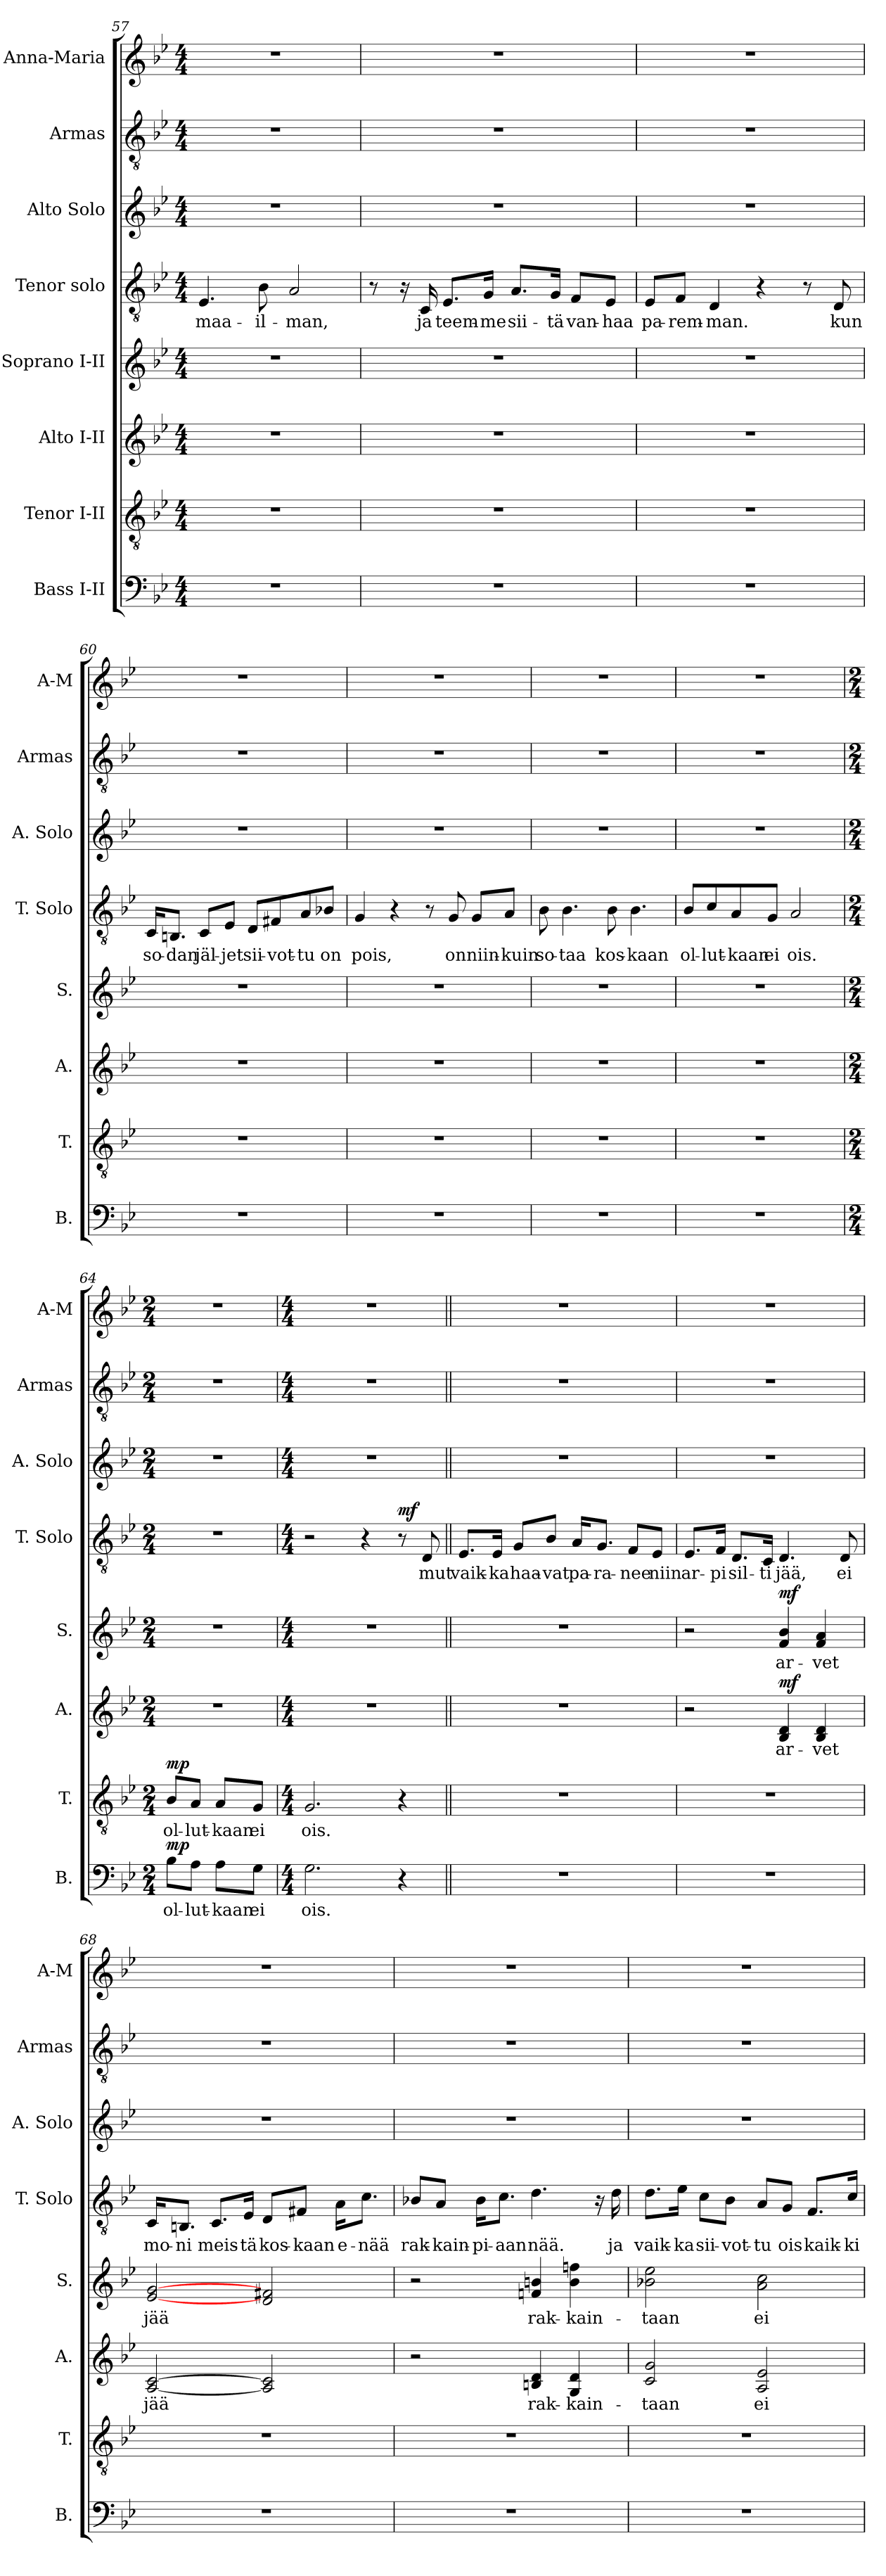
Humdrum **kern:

**kern	**text	**dynam	**kern	**text	**dynam	**kern	**text	**dynam	**kern	**text	**dynam	**kern	**text	**dynam	**kern	**kern	**kern
*part8	*part8	*part8	*part7	*part7	*part7	*part6	*part6	*part6	*part5	*part5	*part5	*part4	*part4	*part4	*part3	*part2	*part1
*staff8	*staff8	*staff8	*staff7	*staff7	*staff7	*staff6	*staff6	*staff6	*staff5	*staff5	*staff5	*staff4	*staff4	*staff4	*staff3	*staff2	*staff1
*I"Bass I-II	*	*	*I"Tenor I-II	*	*	*I"Alto I-II	*	*	*I"Soprano I-II	*	*	*I"Tenor solo	*	*	*I"Alto Solo	*I"Armas	*I"Anna-Maria
*I'B.	*	*	*I'T.	*	*	*I'A.	*	*	*I'S.	*	*	*I'T. Solo	*	*	*I'A. Solo	*I'Armas	*I'A-M
*clefF4	*	*	*clefGv2	*	*	*clefG2	*	*	*clefG2	*	*	*clefGv2	*	*	*clefG2	*clefGv2	*clefG2
*	*	*	*ITrd7c12	*	*	*	*	*	*	*	*	*ITrd7c12	*	*	*	*ITrd7c12	*
*k[b-e-]	*	*	*k[b-e-]	*	*	*k[b-e-]	*	*	*k[b-e-]	*	*	*k[b-e-]	*	*	*k[b-e-]	*k[b-e-]	*k[b-e-]
*B-:	*	*	*B-:	*	*	*B-:	*	*	*B-:	*	*	*B-:	*	*	*B-:	*B-:	*B-:
*M4/4	*	*	*M4/4	*	*	*M4/4	*	*	*M4/4	*	*	*M4/4	*	*	*M4/4	*M4/4	*M4/4
=57	=57	=57	=57	=57	=57	=57	=57	=57	=57	=57	=57	=57	=57	=57	=57	=57	=57
!	!	!	!	!	!	!	!	!	!	!	!	!	!LO:LY:b:color=#000000	!	!	!	!
1r	.	.	1r	.	.	1r	.	.	1r	.	.	4.EE-i/	maa-	.	1r	1r	1r
!	!	!	!	!	!	!	!	!	!	!	!	!	!LO:LY:b:color=#000000	!	!	!	!
.	.	.	.	.	.	.	.	.	.	.	.	8BB-i\	-il-	.	.	.	.
!	!	!	!	!	!	!	!	!	!	!	!	!	!LO:LY:b:color=#000000	!	!	!	!
.	.	.	.	.	.	.	.	.	.	.	.	2AAi/	-man,	.	.	.	.
=58	=58	=58	=58	=58	=58	=58	=58	=58	=58	=58	=58	=58	=58	=58	=58	=58	=58
1r	.	.	1r	.	.	1r	.	.	1r	.	.	8r	.	.	1r	1r	1r
.	.	.	.	.	.	.	.	.	.	.	.	16r	.	.	.	.	.
!	!	!	!	!	!	!	!	!	!	!	!	!	!LO:LY:b:color=#000000	!	!	!	!
.	.	.	.	.	.	.	.	.	.	.	.	16CCi/	ja	.	.	.	.
!	!	!	!	!	!	!	!	!	!	!	!	!	!LO:LY:b:color=#000000	!	!	!	!
.	.	.	.	.	.	.	.	.	.	.	.	8.EE-i/L	teem-	.	.	.	.
!	!	!	!	!	!	!	!	!	!	!	!	!	!LO:LY:b:color=#000000	!	!	!	!
.	.	.	.	.	.	.	.	.	.	.	.	16GGi/Jk	-me	.	.	.	.
!	!	!	!	!	!	!	!	!	!	!	!	!	!LO:LY:b:color=#000000	!	!	!	!
.	.	.	.	.	.	.	.	.	.	.	.	8.AAi/L	sii-	.	.	.	.
!	!	!	!	!	!	!	!	!	!	!	!	!	!LO:LY:b:color=#000000	!	!	!	!
.	.	.	.	.	.	.	.	.	.	.	.	16GGi/Jk	-tä	.	.	.	.
!	!	!	!	!	!	!	!	!	!	!	!	!	!LO:LY:b:color=#000000	!	!	!	!
.	.	.	.	.	.	.	.	.	.	.	.	8FFi/L	van-	.	.	.	.
!	!	!	!	!	!	!	!	!	!	!	!	!	!LO:LY:b:color=#000000	!	!	!	!
.	.	.	.	.	.	.	.	.	.	.	.	8EE-i/J	-haa	.	.	.	.
!!LO:LB:g=z
=59	=59	=59	=59	=59	=59	=59	=59	=59	=59	=59	=59	=59	=59	=59	=59	=59	=59
!	!	!	!	!	!	!	!	!	!	!	!	!	!LO:LY:b:color=#000000	!	!	!	!
1r	.	.	1r	.	.	1r	.	.	1r	.	.	8EE-i/L	pa-	.	1r	1r	1r
!	!	!	!	!	!	!	!	!	!	!	!	!	!LO:LY:b:color=#000000	!	!	!	!
.	.	.	.	.	.	.	.	.	.	.	.	8FFi/J	-rem-	.	.	.	.
!	!	!	!	!	!	!	!	!	!	!	!	!	!LO:LY:b:color=#000000	!	!	!	!
.	.	.	.	.	.	.	.	.	.	.	.	4DDi/	-man.	.	.	.	.
.	.	.	.	.	.	.	.	.	.	.	.	4r	.	.	.	.	.
.	.	.	.	.	.	.	.	.	.	.	.	8r	.	.	.	.	.
!	!	!	!	!	!	!	!	!	!	!	!	!	!LO:LY:b:color=#000000	!	!	!	!
.	.	.	.	.	.	.	.	.	.	.	.	8DDi/	kun	.	.	.	.
=60	=60	=60	=60	=60	=60	=60	=60	=60	=60	=60	=60	=60	=60	=60	=60	=60	=60
!	!	!	!	!	!	!	!	!	!	!	!	!	!LO:LY:b:color=#000000	!	!	!	!
1r	.	.	1r	.	.	1r	.	.	1r	.	.	16CCi/KL	so-	.	1r	1r	1r
!	!	!	!	!	!	!	!	!	!	!	!	!	!LO:LY:b:color=#000000	!	!	!	!
.	.	.	.	.	.	.	.	.	.	.	.	8.BBBni/J	-dan	.	.	.	.
!	!	!	!	!	!	!	!	!	!	!	!	!	!LO:LY:b:color=#000000	!	!	!	!
.	.	.	.	.	.	.	.	.	.	.	.	8CCi/L	jäl-	.	.	.	.
!	!	!	!	!	!	!	!	!	!	!	!	!	!LO:LY:b:color=#000000	!	!	!	!
.	.	.	.	.	.	.	.	.	.	.	.	8EE-i/J	-jet	.	.	.	.
!	!	!	!	!	!	!	!	!	!	!	!	!	!LO:LY:b:color=#000000	!	!	!	!
.	.	.	.	.	.	.	.	.	.	.	.	8DDi/L	sii-	.	.	.	.
!	!	!	!	!	!	!	!	!	!	!	!	!	!LO:LY:b:color=#000000	!	!	!	!
.	.	.	.	.	.	.	.	.	.	.	.	8FF#Xi/	-vot-	.	.	.	.
!	!	!	!	!	!	!	!	!	!	!	!	!	!LO:LY:b:color=#000000	!	!	!	!
.	.	.	.	.	.	.	.	.	.	.	.	8AAi/	-tu	.	.	.	.
!	!	!	!	!	!	!	!	!	!	!	!	!	!LO:LY:b:color=#000000	!	!	!	!
.	.	.	.	.	.	.	.	.	.	.	.	8BB-Xi/J	on	.	.	.	.
=61	=61	=61	=61	=61	=61	=61	=61	=61	=61	=61	=61	=61	=61	=61	=61	=61	=61
!	!	!	!	!	!	!	!	!	!	!	!	!	!LO:LY:b:color=#000000	!	!	!	!
1r	.	.	1r	.	.	1r	.	.	1r	.	.	4GGi/	pois,	.	1r	1r	1r
.	.	.	.	.	.	.	.	.	.	.	.	4r	.	.	.	.	.
.	.	.	.	.	.	.	.	.	.	.	.	8r	.	.	.	.	.
!	!	!	!	!	!	!	!	!	!	!	!	!	!LO:LY:b:color=#000000	!	!	!	!
.	.	.	.	.	.	.	.	.	.	.	.	8GGi/	on	.	.	.	.
!	!	!	!	!	!	!	!	!	!	!	!	!	!LO:LY:b:color=#000000	!	!	!	!
.	.	.	.	.	.	.	.	.	.	.	.	8GGi/L	niin-	.	.	.	.
!	!	!	!	!	!	!	!	!	!	!	!	!	!LO:LY:b:color=#000000	!	!	!	!
.	.	.	.	.	.	.	.	.	.	.	.	8AAi/J	-kuin	.	.	.	.
!!LO:LB:g=z
=62	=62	=62	=62	=62	=62	=62	=62	=62	=62	=62	=62	=62	=62	=62	=62	=62	=62
!	!	!	!	!	!	!	!	!	!	!	!	!	!LO:LY:b:color=#000000	!	!	!	!
1r	.	.	1r	.	.	1r	.	.	1r	.	.	8BB-i\	so-	.	1r	1r	1r
!	!	!	!	!	!	!	!	!	!	!	!	!	!LO:LY:b:color=#000000	!	!	!	!
.	.	.	.	.	.	.	.	.	.	.	.	4.BB-i\	-taa	.	.	.	.
!	!	!	!	!	!	!	!	!	!	!	!	!	!LO:LY:b:color=#000000	!	!	!	!
.	.	.	.	.	.	.	.	.	.	.	.	8BB-i\	kos-	.	.	.	.
!	!	!	!	!	!	!	!	!	!	!	!	!	!LO:LY:b:color=#000000	!	!	!	!
.	.	.	.	.	.	.	.	.	.	.	.	4.BB-i\	-kaan	.	.	.	.
=63	=63	=63	=63	=63	=63	=63	=63	=63	=63	=63	=63	=63	=63	=63	=63	=63	=63
!	!	!	!	!	!	!	!	!	!	!	!	!	!LO:LY:b:color=#000000	!	!	!	!
1r	.	.	1r	.	.	1r	.	.	1r	.	.	8BB-i/L	ol-	.	1r	1r	1r
!	!	!	!	!	!	!	!	!	!	!	!	!	!LO:LY:b:color=#000000	!	!	!	!
.	.	.	.	.	.	.	.	.	.	.	.	8Ci/	-lut-	.	.	.	.
!	!	!	!	!	!	!	!	!	!	!	!	!	!LO:LY:b:color=#000000	!	!	!	!
.	.	.	.	.	.	.	.	.	.	.	.	8AAi/	-kaan	.	.	.	.
!	!	!	!	!	!	!	!	!	!	!	!	!	!LO:LY:b:color=#000000	!	!	!	!
.	.	.	.	.	.	.	.	.	.	.	.	8GGi/J	ei	.	.	.	.
!	!	!	!	!	!	!	!	!	!	!	!	!	!LO:LY:b:color=#000000	!	!	!	!
.	.	.	.	.	.	.	.	.	.	.	.	2AAi/	ois.	.	.	.	.
=64	=64	=64	=64	=64	=64	=64	=64	=64	=64	=64	=64	=64	=64	=64	=64	=64	=64
*M2/4	*	*	*M2/4	*	*	*M2/4	*	*	*M2/4	*	*	*M2/4	*	*	*M2/4	*M2/4	*M2/4
!	!LO:LY:b:color=#000000	!	!	!	!	!	!	!	!	!	!	!	!	!	!	!	!
!	!	!	!	!LO:LY:b:color=#000000	!	!LO:N:vis=1	!	!	!LO:N:vis=1	!	!	!LO:N:vis=1	!	!	!LO:N:vis=1	!LO:N:vis=1	!LO:N:vis=1
8B-i\L	ol-	mp	8BB-i/L	ol-	mp	2r	.	.	2r	.	.	2r	.	.	2r	2r	2r
!	!LO:LY:b:color=#000000	!	!	!	!	!	!	!	!	!	!	!	!	!	!	!	!
!	!	!	!	!LO:LY:b:color=#000000	!	!	!	!	!	!	!	!	!	!	!	!	!
8Ai\J	-lut-	.	8AAi/J	-lut-	.	.	.	.	.	.	.	.	.	.	.	.	.
!	!LO:LY:b:color=#000000	!	!	!	!	!	!	!	!	!	!	!	!	!	!	!	!
!	!	!	!	!LO:LY:b:color=#000000	!	!	!	!	!	!	!	!	!	!	!	!	!
8Ai\L	-kaan	.	8AAi/L	-kaan	.	.	.	.	.	.	.	.	.	.	.	.	.
!	!LO:LY:b:color=#000000	!	!	!	!	!	!	!	!	!	!	!	!	!	!	!	!
!	!	!	!	!LO:LY:b:color=#000000	!	!	!	!	!	!	!	!	!	!	!	!	!
8Gi\J	ei	.	8GGi/J	ei	.	.	.	.	.	.	.	.	.	.	.	.	.
=65	=65	=65	=65	=65	=65	=65	=65	=65	=65	=65	=65	=65	=65	=65	=65	=65	=65
*M4/4	*	*	*M4/4	*	*	*M4/4	*	*	*M4/4	*	*	*M4/4	*	*	*M4/4	*M4/4	*M4/4
!	!LO:LY:b:color=#000000	!	!	!	!	!	!	!	!	!	!	!	!	!	!	!	!
!	!	!	!	!LO:LY:b:color=#000000	!	!	!	!	!	!	!	!	!	!	!	!	!
2.Gi\	ois.	.	2.GGi/	ois.	.	1r	.	.	1r	.	.	2r	.	.	1r	1r	1r
.	.	.	.	.	.	.	.	.	.	.	.	4r	.	.	.	.	.
4r	.	.	4r	.	.	.	.	.	.	.	.	8r	.	mf	.	.	.
!	!	!	!	!	!	!	!	!	!	!	!	!	!LO:LY:b:color=#000000	!	!	!	!
.	.	.	.	.	.	.	.	.	.	.	.	8DDi/	mut	.	.	.	.
!!LO:PB:g=z
=66||	=66||	=66||	=66||	=66||	=66||	=66||	=66||	=66||	=66||	=66||	=66||	=66||	=66||	=66||	=66||	=66||	=66||
!	!	!	!	!	!	!	!	!	!	!	!	!	!LO:LY:b:color=#000000	!	!	!	!
1r	.	.	1r	.	.	1r	.	.	1r	.	.	8.EE-i/L	vaik-	.	1r	1r	1r
!	!	!	!	!	!	!	!	!	!	!	!	!	!LO:LY:b:color=#000000	!	!	!	!
.	.	.	.	.	.	.	.	.	.	.	.	16EE-i/Jk	-ka	.	.	.	.
!	!	!	!	!	!	!	!	!	!	!	!	!	!LO:LY:b:color=#000000	!	!	!	!
.	.	.	.	.	.	.	.	.	.	.	.	8GGi/L	haa-	.	.	.	.
!	!	!	!	!	!	!	!	!	!	!	!	!	!LO:LY:b:color=#000000	!	!	!	!
.	.	.	.	.	.	.	.	.	.	.	.	8BB-i/J	-vat	.	.	.	.
!	!	!	!	!	!	!	!	!	!	!	!	!	!LO:LY:b:color=#000000	!	!	!	!
.	.	.	.	.	.	.	.	.	.	.	.	16AAi/KL	pa-	.	.	.	.
!	!	!	!	!	!	!	!	!	!	!	!	!	!LO:LY:b:color=#000000	!	!	!	!
.	.	.	.	.	.	.	.	.	.	.	.	8.GGi/J	-ra-	.	.	.	.
!	!	!	!	!	!	!	!	!	!	!	!	!	!LO:LY:b:color=#000000	!	!	!	!
.	.	.	.	.	.	.	.	.	.	.	.	8FFi/L	-nee	.	.	.	.
!	!	!	!	!	!	!	!	!	!	!	!	!	!LO:LY:b:color=#000000	!	!	!	!
.	.	.	.	.	.	.	.	.	.	.	.	8EE-i/J	niin	.	.	.	.
=67	=67	=67	=67	=67	=67	=67	=67	=67	=67	=67	=67	=67	=67	=67	=67	=67	=67
!	!	!	!	!	!	!	!	!	!	!	!	!	!LO:LY:b:color=#000000	!	!	!	!
1r	.	.	1r	.	.	2r	.	.	2r	.	.	8.EE-i/L	ar-	.	1r	1r	1r
!	!	!	!	!	!	!	!	!	!	!	!	!	!LO:LY:b:color=#000000	!	!	!	!
.	.	.	.	.	.	.	.	.	.	.	.	16FFi/Jk	-pi	.	.	.	.
!	!	!	!	!	!	!	!	!	!	!	!	!	!LO:LY:b:color=#000000	!	!	!	!
.	.	.	.	.	.	.	.	.	.	.	.	8.DDi/L	sil-	.	.	.	.
!	!	!	!	!	!	!	!	!	!	!	!	!	!LO:LY:b:color=#000000	!	!	!	!
.	.	.	.	.	.	.	.	.	.	.	.	16CCi/Jk	-ti	.	.	.	.
!	!	!	!	!	!	!	!LO:LY:b:color=#000000	!	!	!	!	!	!	!	!	!	!
!	!	!	!	!	!	!	!	!	!	!LO:LY:b:color=#000000	!	!	!	!	!	!	!
!	!	!	!	!	!	!	!	!	!	!	!	!	!LO:LY:b:color=#000000	!	!	!	!
.	.	.	.	.	.	4B-i/ 4di	ar-	mf	4fi/ 4b-i	ar-	mf	4.DDi/	jää,	.	.	.	.
!	!	!	!	!	!	!	!LO:LY:b:color=#000000	!	!	!	!	!	!	!	!	!	!
!	!	!	!	!	!	!	!	!	!	!LO:LY:b:color=#000000	!	!	!	!	!	!	!
.	.	.	.	.	.	4B-i/ 4di	-vet	.	4fi/ 4ai	-vet	.	.	.	.	.	.	.
!	!	!	!	!	!	!	!	!	!	!	!	!	!LO:LY:b:color=#000000	!	!	!	!
.	.	.	.	.	.	.	.	.	.	.	.	8DDi/	ei	.	.	.	.
=68	=68	=68	=68	=68	=68	=68	=68	=68	=68	=68	=68	=68	=68	=68	=68	=68	=68
!	!	!	!	!	!	!	!LO:LY:b:color=#000000	!	!	!	!	!	!	!	!	!	!
!	!	!	!	!	!	!	!	!	!	!LO:LY:b:color=#000000	!	!	!	!	!	!	!
!	!	!	!	!	!	!	!	!	!	!	!	!	!LO:LY:b:color=#000000	!	!	!	!
1r	.	.	1r	.	.	[<2Ai/ [>2ci	jää	.	[<2e-i/ [>2gi	jää	.	16CCi/KL	mo-	.	1r	1r	1r
!	!	!	!	!	!	!	!	!	!	!	!	!	!LO:LY:b:color=#000000	!	!	!	!
.	.	.	.	.	.	.	.	.	.	.	.	8.BBBni/J	-ni	.	.	.	.
!	!	!	!	!	!	!	!	!	!	!	!	!	!LO:LY:b:color=#000000	!	!	!	!
.	.	.	.	.	.	.	.	.	.	.	.	8.CCi/L	meis-	.	.	.	.
!	!	!	!	!	!	!	!	!	!	!	!	!	!LO:LY:b:color=#000000	!	!	!	!
.	.	.	.	.	.	.	.	.	.	.	.	16EE-i/Jk	-tä	.	.	.	.
!	!	!	!	!	!	!	!	!	!	!	!	!	!LO:LY:b:color=#000000	!	!	!	!
.	.	.	.	.	.	2Ai/] 2ci]	.	.	2di/ 2f#Xi	.	.	8DDi/L	kos-	.	.	.	.
!	!	!	!	!	!	!	!	!	!	!	!	!	!LO:LY:b:color=#000000	!	!	!	!
.	.	.	.	.	.	.	.	.	.	.	.	8FF#Xi/J	-kaan	.	.	.	.
!	!	!	!	!	!	!	!	!	!	!	!	!	!LO:LY:b:color=#000000	!	!	!	!
.	.	.	.	.	.	.	.	.	.	.	.	16AAi\KL	e-	.	.	.	.
!	!	!	!	!	!	!	!	!	!	!	!	!	!LO:LY:b:color=#000000	!	!	!	!
.	.	.	.	.	.	.	.	.	.	.	.	8.Ci\J	-nää	.	.	.	.
!!LO:LB:g=z
=69	=69	=69	=69	=69	=69	=69	=69	=69	=69	=69	=69	=69	=69	=69	=69	=69	=69
!	!	!	!	!	!	!	!	!	!	!	!	!	!LO:LY:b:color=#000000	!	!	!	!
1r	.	.	1r	.	.	2r	.	.	2r	.	.	8BB-Xi/L	rak-	.	1r	1r	1r
!	!	!	!	!	!	!	!	!	!	!	!	!	!LO:LY:b:color=#000000	!	!	!	!
.	.	.	.	.	.	.	.	.	.	.	.	8AAi/J	-kain-	.	.	.	.
!	!	!	!	!	!	!	!	!	!	!	!	!	!LO:LY:b:color=#000000	!	!	!	!
.	.	.	.	.	.	.	.	.	.	.	.	16BB-i\KL	-pi-	.	.	.	.
!	!	!	!	!	!	!	!	!	!	!	!	!	!LO:LY:b:color=#000000	!	!	!	!
.	.	.	.	.	.	.	.	.	.	.	.	8.Ci\J	-aan	.	.	.	.
!	!	!	!	!	!	!	!LO:LY:b:color=#000000	!	!	!	!	!	!	!	!	!	!
!	!	!	!	!	!	!	!	!	!	!LO:LY:b:color=#000000	!	!	!	!	!	!	!
!	!	!	!	!	!	!	!	!	!	!	!	!	!LO:LY:b:color=#000000	!	!	!	!
.	.	.	.	.	.	4Bni/ 4di	rak-	.	4fni/ 4bni	rak-	.	4.Di\	nää.	.	.	.	.
!	!	!	!	!	!	!	!LO:LY:b:color=#000000	!	!	!	!	!	!	!	!	!	!
!	!	!	!	!	!	!	!	!	!	!LO:LY:b:color=#000000	!	!	!	!	!	!	!
.	.	.	.	.	.	4Gi/ 4di	-kain-	.	4bi\ 4ffni	-kain-	.	.	.	.	.	.	.
.	.	.	.	.	.	.	.	.	.	.	.	16r	.	.	.	.	.
!	!	!	!	!	!	!	!	!	!	!	!	!	!LO:LY:b:color=#000000	!	!	!	!
.	.	.	.	.	.	.	.	.	.	.	.	16Di\	ja	.	.	.	.
=70	=70	=70	=70	=70	=70	=70	=70	=70	=70	=70	=70	=70	=70	=70	=70	=70	=70
!	!	!	!	!	!	!	!LO:LY:b:color=#000000	!	!	!	!	!	!	!	!	!	!
!	!	!	!	!	!	!	!	!	!	!LO:LY:b:color=#000000	!	!	!	!	!	!	!
!	!	!	!	!	!	!	!	!	!	!	!	!	!LO:LY:b:color=#000000	!	!	!	!
1r	.	.	1r	.	.	2ci/ 2gi	-taan	.	2b-Xi\ 2ee-i	-taan	.	8.Di\L	vaik-	.	1r	1r	1r
!	!	!	!	!	!	!	!	!	!	!	!	!	!LO:LY:b:color=#000000	!	!	!	!
.	.	.	.	.	.	.	.	.	.	.	.	16E-i\Jk	-ka	.	.	.	.
!	!	!	!	!	!	!	!	!	!	!	!	!	!LO:LY:b:color=#000000	!	!	!	!
.	.	.	.	.	.	.	.	.	.	.	.	8Ci\L	sii-	.	.	.	.
!	!	!	!	!	!	!	!	!	!	!	!	!	!LO:LY:b:color=#000000	!	!	!	!
.	.	.	.	.	.	.	.	.	.	.	.	8BB-i\J	-vot-	.	.	.	.
!	!	!	!	!	!	!	!LO:LY:b:color=#000000	!	!	!	!	!	!	!	!	!	!
!	!	!	!	!	!	!	!	!	!	!LO:LY:b:color=#000000	!	!	!	!	!	!	!
!	!	!	!	!	!	!	!	!	!	!	!	!	!LO:LY:b:color=#000000	!	!	!	!
.	.	.	.	.	.	2Ai/ 2e-i	ei	.	2ai\ 2cci	ei	.	8AAi/L	-tu	.	.	.	.
!	!	!	!	!	!	!	!	!	!	!	!	!	!LO:LY:b:color=#000000	!	!	!	!
.	.	.	.	.	.	.	.	.	.	.	.	8GGi/J	ois	.	.	.	.
!	!	!	!	!	!	!	!	!	!	!	!	!	!LO:LY:b:color=#000000	!	!	!	!
.	.	.	.	.	.	.	.	.	.	.	.	8.FFi/L	kaik-	.	.	.	.
!	!	!	!	!	!	!	!	!	!	!	!	!	!LO:LY:b:color=#000000	!	!	!	!
.	.	.	.	.	.	.	.	.	.	.	.	16Ci/Jk	-ki	.	.	.	.
=	=	=	=	=	=	=	=	=	=	=	=	=	=	=	=	=	=
*-	*-	*-	*-	*-	*-	*-	*-	*-	*-	*-	*-	*-	*-	*-	*-	*-	*-
